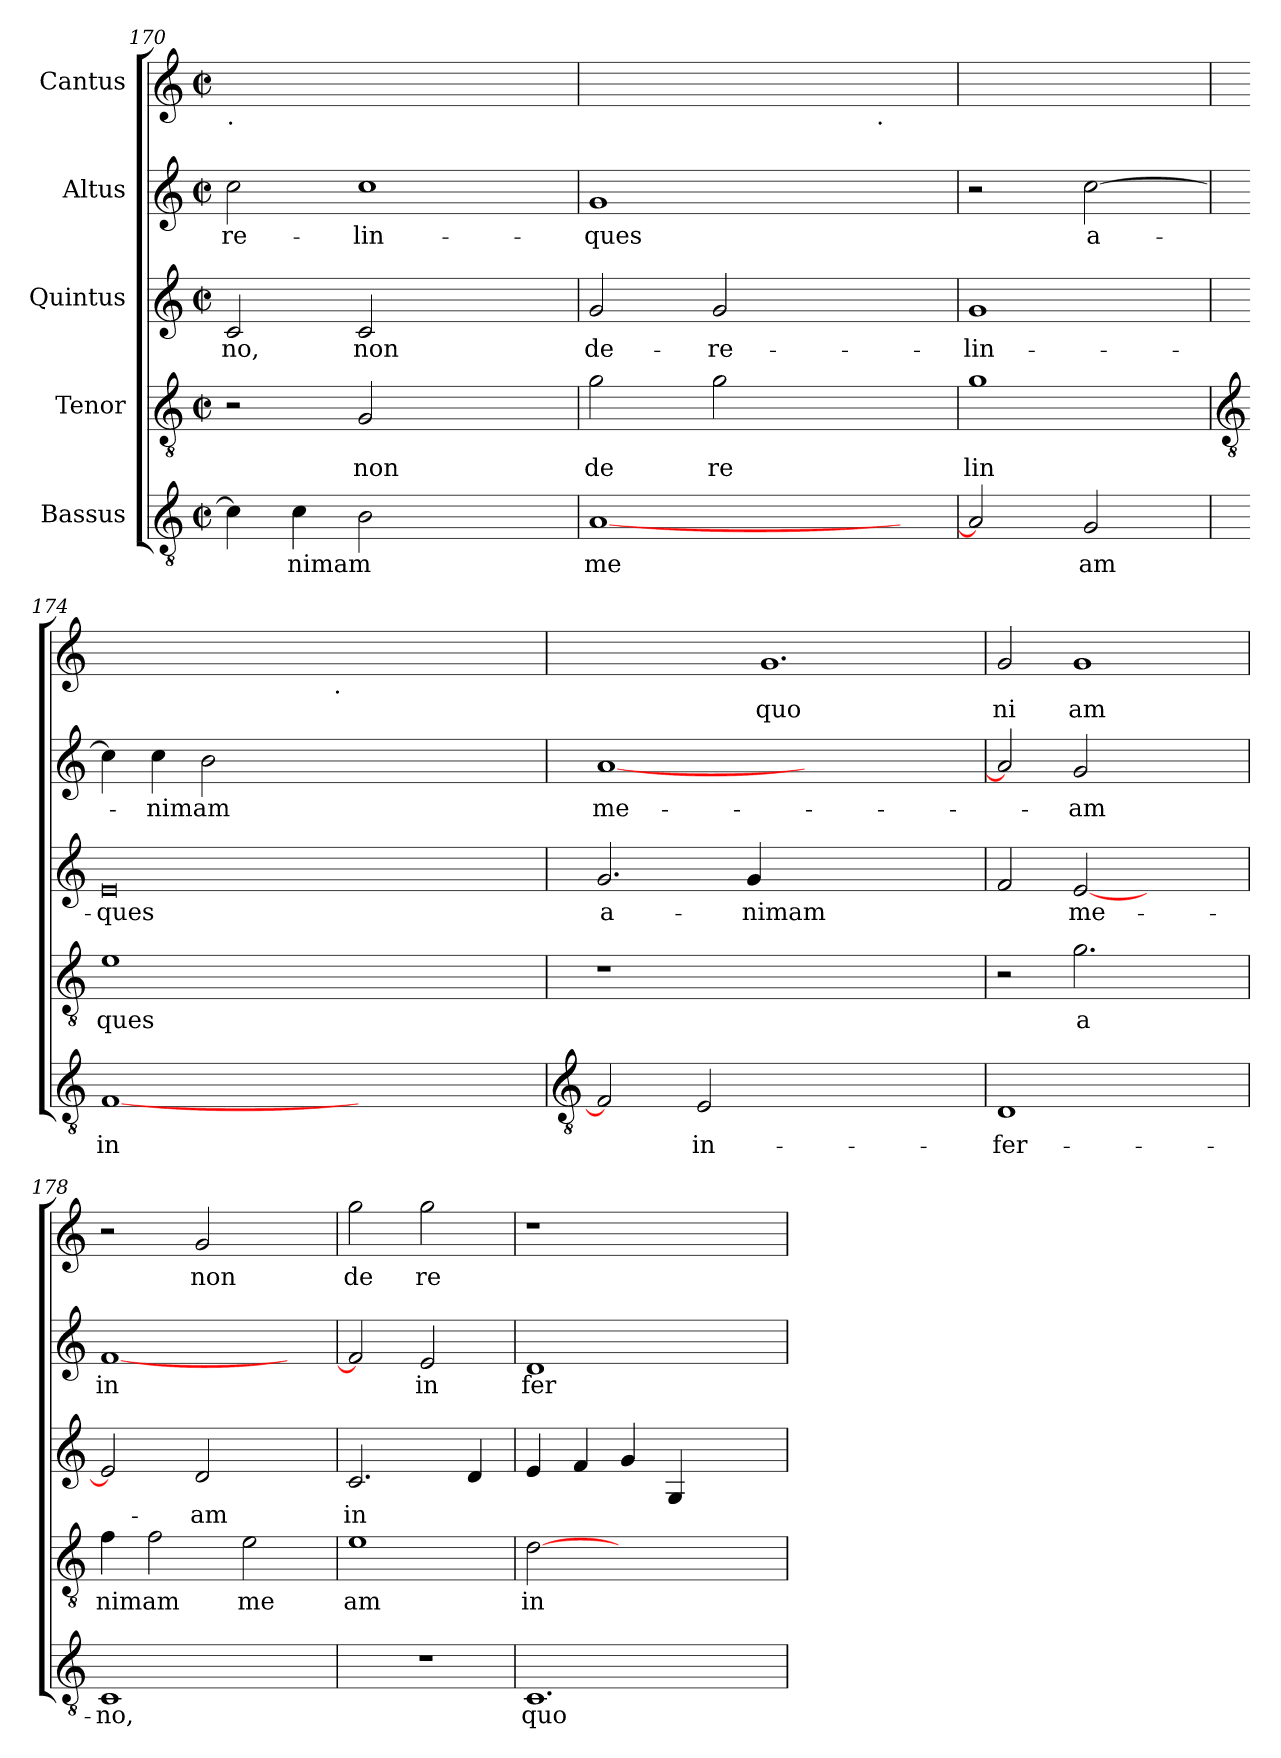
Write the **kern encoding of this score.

**kern	**text	**kern	**text	**kern	**text	**kern	**text	**kern	**text
*part5	*part5	*part4	*part4	*part3	*part3	*part2	*part2	*part1	*part1
*staff5	*staff5	*staff4	*staff4	*staff3	*staff3	*staff2	*staff2	*staff1	*staff1
*I"Bassus	*	*I"Tenor	*	*I"Quintus	*	*I"Altus	*	*I"Cantus	*
*clefGv2	*	*clefGv2	*	*clefG2	*	*clefG2	*	*clefG2	*
*k[]	*	*k[]	*	*k[]	*	*k[]	*	*k[]	*
*C:	*	*C:	*	*C:	*	*C:	*	*C:	*
*M2/2	*	*M2/2	*	*M2/2	*	*M2/2	*	*M2/2	*
*met(c|)	*	*met(c|)	*	*met(c|)	*	*met(c|)	*	*met(c|)	*
=170A	=170A	=170A	=170A	=170A	=170A	=170A	=170A	=170A	=170A
!	!	!	!	!	!	!	!	!LO:TX:b:t=.	!
!	!	!	!	!	!LO:LY:b	!	!LO:LY:b	!	!
4c\]	.	2r	.	2c/	no,	2cc\	-re-	64ryy	.
.	.	.	.	.	.	.	.	4ryy	.
!	!LO:LY:b	!	!	!	!	!	!	!	!
4c\	nimam	.	.	.	.	.	.	.	.
.	.	.	.	.	.	.	.	4ryy	.
!	!	!	!LO:LY:b	!	!LO:LY:b	!	!LO:LY:b	!	!
2B\	.	2G/	non	2c/	non	1cc	-lin-	.	.
.	.	.	.	.	.	.	.	4ryy	.
.	.	.	.	.	.	.	.	4ryy	.
2ryy	.	2ryy	.	2ryy	.	.	.	.	.
.	.	.	.	.	.	.	.	64%31ryy	.
=171A	=171A	=171A	=171A	=171A	=171A	=171A	=171A	=171A	=171A
!	!LO:LY:b	!	!LO:LY:b	!	!LO:LY:b	!	!LO:LY:b	!	!
[1A	me	2g\	de	2g/	de-	1g	-ques	64ryy	.
.	.	.	.	.	.	.	.	4ryy	.
.	.	.	.	.	.	.	.	4ryy	.
!	!	!	!LO:LY:b	!	!LO:LY:b	!	!	!	!
.	.	2g\	re	2g/	-re-	.	.	.	.
.	.	.	.	.	.	.	.	4ryy	.
.	.	.	.	.	.	.	.	32ryy	.
.	.	.	.	.	.	.	.	32ryy	.
.	.	.	.	.	.	.	.	32ryy	.
.	.	.	.	.	.	.	.	32ryy	.
.	.	.	.	.	.	.	.	32ryy	.
.	.	.	.	.	.	.	.	32ryy	.
!	!	!	!	!	!	!	!	!LO:TX:b:t=.	!
.	.	.	.	.	.	.	.	32ryy	.
.	.	.	.	.	.	.	.	4ryy	.
8...ryy	.	8...ryy	.	8...ryy	.	8...ryy	.	.	.
=173A	=173A	=173A	=173A	=173A	=173A	=173A	=173A	=173A	=173A
!	!	!	!LO:LY:b	!	!LO:LY:b	!	!	!	!
2A/]	.	1g	lin	1g	-lin-	2r	.	4ryy	.
.	.	.	.	.	.	.	.	4ryy	.
!	!LO:LY:b	!	!	!	!	!	!LO:LY:b	!	!
2G/	am	.	.	.	.	[2cc\	a-	4ryy	.
.	.	.	.	.	.	.	.	32ryy	.
.	.	.	.	.	.	.	.	8..ryy	.
!!LO:LB:g=z
=174	=174	=174	=174	=174	=174	=174	=174	=174	=174
*	*	*clefGv2	*	*	*	*	*	*	*
!	!LO:LY:b	!	!LO:LY:b	!	!LO:LY:b	!	!	!	!
[1F	in	1e	ques	0e	-ques	4cc\]	.	4ryy	.
!	!	!	!	!	!	!	!LO:LY:b	!	!
.	.	.	.	.	.	4cc\	-nimam	4ryy	.
.	.	.	.	.	.	2b\	.	4ryy	.
.	.	.	.	.	.	.	.	32ryy	.
.	.	.	.	.	.	.	.	32ryy	.
.	.	.	.	.	.	.	.	32ryy	.
.	.	.	.	.	.	.	.	32ryy	.
.	.	.	.	.	.	.	.	32ryy	.
.	.	.	.	.	.	.	.	32ryy	.
!	!	!	!	!	!	!	!	!LO:TX:b:t=.	!
.	.	.	.	.	.	.	.	32ryy	.
.	.	.	.	.	.	.	.	4ryy	.
1ryy	.	1ryy	.	.	.	1ryy	.	.	.
.	.	.	.	.	.	.	.	2ryy	.
.	.	.	.	.	.	.	.	4ryy	.
.	.	.	.	.	.	.	.	32ryy	.
!!LO:LB:g=z
=175A	=175A	=175A	=175A	=175A	=175A	=175A	=175A	=175A	=175A
*clefGv2	*	*	*	*	*	*	*	*	*
!	!	!	!	!	!LO:LY:b	!	!LO:LY:b	!	!
2F/]	.	1r	.	2.g/	a-	[1a	me-	4ryy	.
.	.	.	.	.	.	.	.	4ryy	.
!	!LO:LY:b	!	!	!	!	!	!	!	!
2E/	in-	.	.	.	.	.	.	4ryy	.
!	!	!	!	!	!LO:LY:b	!	!	!	!
.	.	.	.	4g/	-nimam	.	.	32ryy	.
!	!	!	!	!	!	!	!	!	!LO:LY:b
.	.	.	.	.	.	.	.	1.g	quo
1ryy	.	1ryy	.	1ryy	.	1ryy	.	.	.
4ryy	.	4ryy	.	4ryy	.	4ryy	.	.	.
32ryy	.	32ryy	.	32ryy	.	32ryy	.	.	.
!!LO:LB:g=z
=177A	=177A	=177A	=177A	=177A	=177A	=177A	=177A	=177A	=177A
!	!LO:LY:b	!	!	!	!	!	!	!	!LO:LY:b
1D	-fer-	2r	.	2f/	.	2a/]	.	2g/	ni
!	!	!	!LO:LY:b	!	!LO:LY:b	!	!LO:LY:b	!	!LO:LY:b
.	.	2.g\	a	[2e/	me-	2g/	-am	1g	am
2ryy	.	.	.	2ryy	.	2ryy	.	.	.
.	.	4ryy	.	.	.	.	.	.	.
=178A	=178A	=178A	=178A	=178A	=178A	=178A	=178A	=178A	=178A
!	!LO:LY:b	!	!LO:LY:b	!	!	!	!LO:LY:b	!	!
1C	-no,	4f\	nimam	2e/]	.	[1f	in	2r	.
.	.	2f\	.	.	.	.	.	.	.
!	!	!	!	!	!LO:LY:b	!	!	!	!LO:LY:b
.	.	.	.	2d/	-am	.	.	2g/	non
!	!	!	!LO:LY:b	!	!	!	!	!	!
.	.	2e\	me	.	.	.	.	.	.
4ryy	.	.	.	4ryy	.	4ryy	.	4ryy	.
=179A	=179A	=179A	=179A	=179A	=179A	=179A	=179A	=179A	=179A
!	!	!	!LO:LY:b	!	!LO:LY:b	!	!	!	!LO:LY:b
1r	.	1e	am	2.c/	in	2f/]	.	2gg\	de
!	!	!	!	!	!	!	!LO:LY:b	!	!LO:LY:b
.	.	.	.	.	.	2e/	in	2gg\	re
.	.	.	.	4d/	.	.	.	.	.
=180	=180	=180	=180	=180	=180	=180	=180	=180	=180
!	!LO:LY:b	!	!LO:LY:b	!	!	!	!LO:LY:b	!	!
1.C	quo-	[2d\	in	4e/	.	1d	fer	1r	.
.	.	.	.	4f/	.	.	.	.	.
.	.	1ryy	.	4g/	.	.	.	.	.
.	.	.	.	4G/	.	.	.	.	.
.	.	.	.	2ryy	.	2ryy	.	2ryy	.
=	=	=	=	=	=	=	=	=	=
*-	*-	*-	*-	*-	*-	*-	*-	*-	*-
